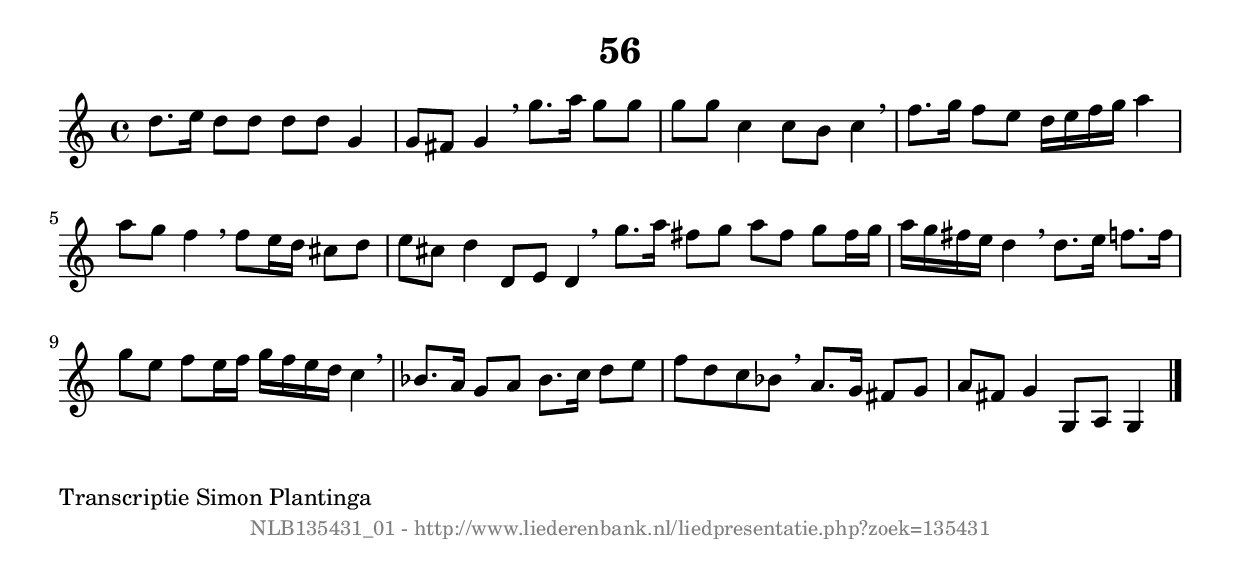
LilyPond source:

%
% produced by wce2krn 1.64 (7 June 2014)
%
\version"2.16"
#(append! paper-alist '(("long" . (cons (* 210 mm) (* 2000 mm)))))
#(set-default-paper-size "long")
sb = {\breathe}
mBreak = {\breathe }
bBreak = {\breathe }
x = {\once\override NoteHead #'style = #'cross }
gl=\glissando
itime={\override Staff.TimeSignature #'stencil = ##f }
ficta = {\once\set suggestAccidentals = ##t}
fine = {\once\override Score.RehearsalMark #'self-alignment-X = #1 \mark \markup {\italic{Fine}}}
dc = {\once\override Score.RehearsalMark #'self-alignment-X = #1 \mark \markup {\italic{D.C.}}}
dcf = {\once\override Score.RehearsalMark #'self-alignment-X = #1 \mark \markup {\italic{D.C. al Fine}}}
dcc = {\once\override Score.RehearsalMark #'self-alignment-X = #1 \mark \markup {\italic{D.C. al Coda}}}
ds = {\once\override Score.RehearsalMark #'self-alignment-X = #1 \mark \markup {\italic{D.S.}}}
dsf = {\once\override Score.RehearsalMark #'self-alignment-X = #1 \mark \markup {\italic{D.S. al Fine}}}
dsc = {\once\override Score.RehearsalMark #'self-alignment-X = #1 \mark \markup {\italic{D.S. al Coda}}}
pv = {\set Score.repeatCommands = #'((volta "1"))}
sv = {\set Score.repeatCommands = #'((volta "2"))}
tv = {\set Score.repeatCommands = #'((volta "3"))}
qv = {\set Score.repeatCommands = #'((volta "4"))}
xv = {\set Score.repeatCommands = #'((volta #f))}
\header{ tagline = ""
title = "56"
}
\score {{
\key d \dorian
\relative g'
{
\set melismaBusyProperties = #'()
\time 4/4
\tempo 4=120
\override Score.MetronomeMark #'transparent = ##t
\override Score.RehearsalMark #'break-visibility = #(vector #t #t #f)
d'8. e16 d8 d8 d8 d8 g,4 | g8 fis8 g4 \sb g'8. a16 g8 g8 | g8 g8 c,4 c8 b8 c4 | \mBreak \bar "|"
f8. g16 f8 e8 d16 e16 f16 g16 a4 | a8 g8 f4 \sb f8 e16 d16 cis8 d8 | e8 cis8 d4 d,8 e8 d4 \bar ":|:" \bBreak
g'8. a16 fis8 g8 a8 fis8 g8 fis16 g16 | a16 g16 fis16 e16 d4 \sb d8. e16 f8. f16 | g8 e8 f8 e16 f16 g16 f16 e16 d16 c4 | \mBreak \bar "|"
bes8. a16 g8 a8 bes8. c16 d8 e8 | f8 d8 c8 bes8 \sb a8. g16 fis8 g8 | a8 fis8 g4 g,8 a8 g4 \bar "|."
 }}
 \midi { }
 \layout {
            indent = 0.0\cm
}
}
\markup { \wordwrap-string #" 
Transcriptie Simon Plantinga
"}
\markup { \vspace #0 } \markup { \with-color #grey \fill-line { \center-column { \smaller "NLB135431_01 - http://www.liederenbank.nl/liedpresentatie.php?zoek=135431" } } }
